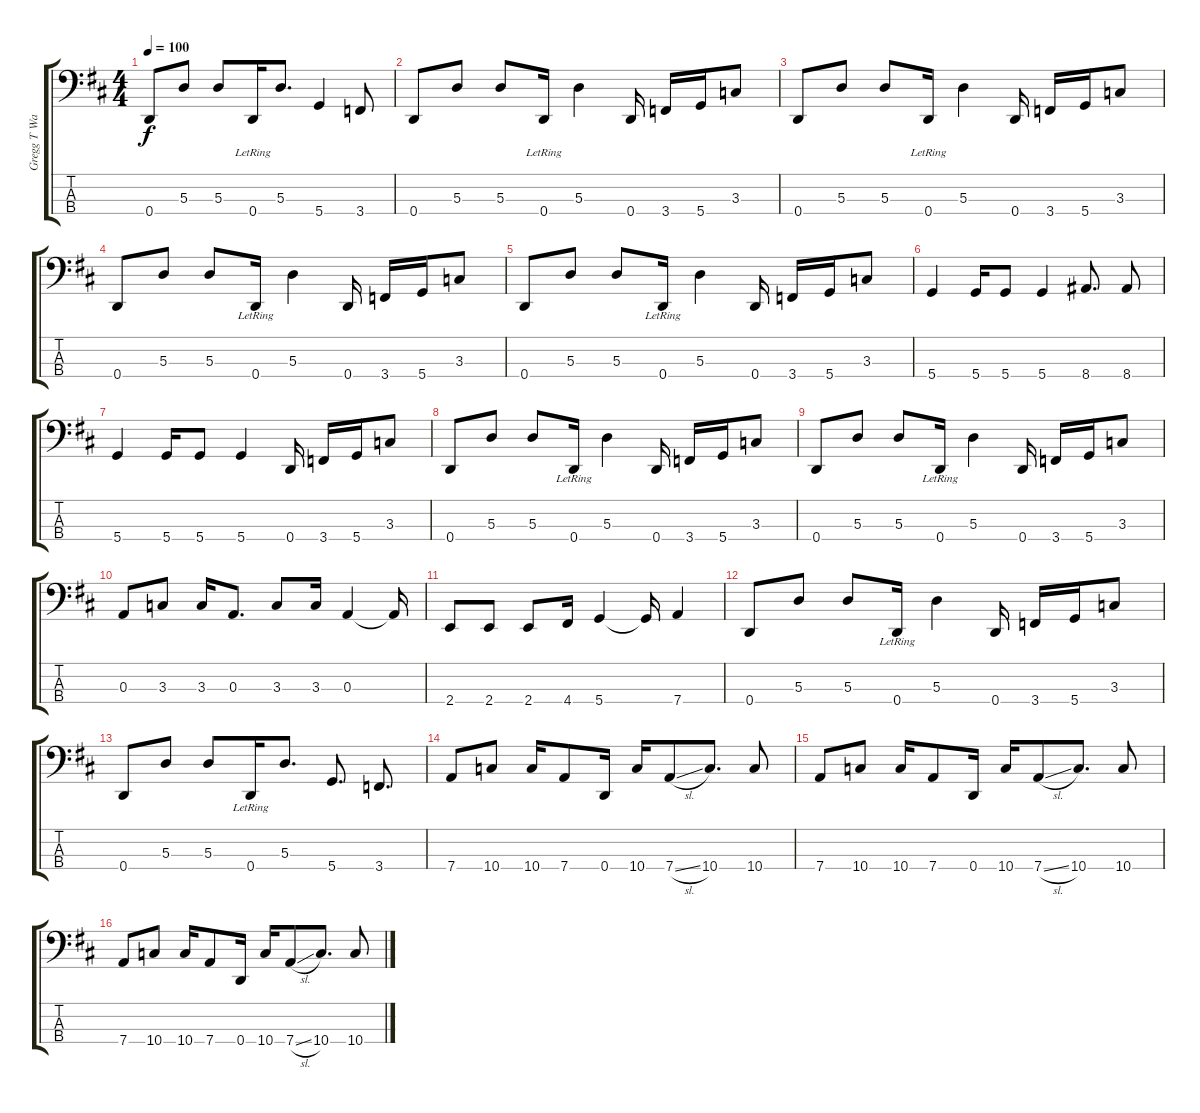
\track ("Gregg T Walker Bass" "Gregg T Wa") {instrument electricbassfinger}
\staff {score tabs}
\tuning (G2 D2 A1 D1) {hide}
\ts (4 4)
\tempo 100
\clef f4
\ks d
0.4.8{dy f} 5.3.8 5.3.8 0.4{lr}.16 5.3.8{d} 5.4.4 3.4.8 |
0.4.8 5.3.8 5.3.8 0.4{lr}.16 5.3.4 0.4.16 3.4.16 5.4.16 3.3.8 |
0.4.8 5.3.8 5.3.8 0.4{lr}.16 5.3.4 0.4.16 3.4.16 5.4.16 3.3.8 |
0.4.8 5.3.8 5.3.8 0.4{lr}.16 5.3.4 0.4.16 3.4.16 5.4.16 3.3.8 |
0.4.8 5.3.8 5.3.8 0.4{lr}.16 5.3.4 0.4.16 3.4.16 5.4.16 3.3.8 |
5.4.4 5.4.16 5.4.8 5.4.4 8.4.8{d} 8.4.8 |
5.4.4 5.4.16 5.4.8 5.4.4 0.4.16 3.4.16 5.4.16 3.3.8 |
0.4.8 5.3.8 5.3.8 0.4{lr}.16 5.3.4 0.4.16 3.4.16 5.4.16 3.3.8 |
0.4.8 5.3.8 5.3.8 0.4{lr}.16 5.3.4 0.4.16 3.4.16 5.4.16 3.3.8 |
0.3.8 3.3.8 3.3.16 0.3.8{d} 3.3.8 3.3.16 0.3.4 0.3{t}.16 |
2.4.8 2.4.8 2.4.8 4.4.16 5.4.4 5.4{t}.16 7.4.4 |
0.4.8 5.3.8 5.3.8 0.4{lr}.16 5.3.4 0.4.16 3.4.16 5.4.16 3.3.8 |
0.4.8 5.3.8 5.3.8 0.4{lr}.16 5.3.8{d} 5.4.8{d} 3.4.8{d} |
7.4.8 10.4.8 10.4.16 7.4.8 0.4.16 10.4.16 7.4{sl}.8 10.4.8{d} 10.4.8 |
7.4.8 10.4.8 10.4.16 7.4.8 0.4.16 10.4.16 7.4{sl}.8 10.4.8{d} 10.4.8 |
7.4.8 10.4.8 10.4.16 7.4.8 0.4.16 10.4.16 7.4{sl}.8 10.4.8{d} 10.4.8
